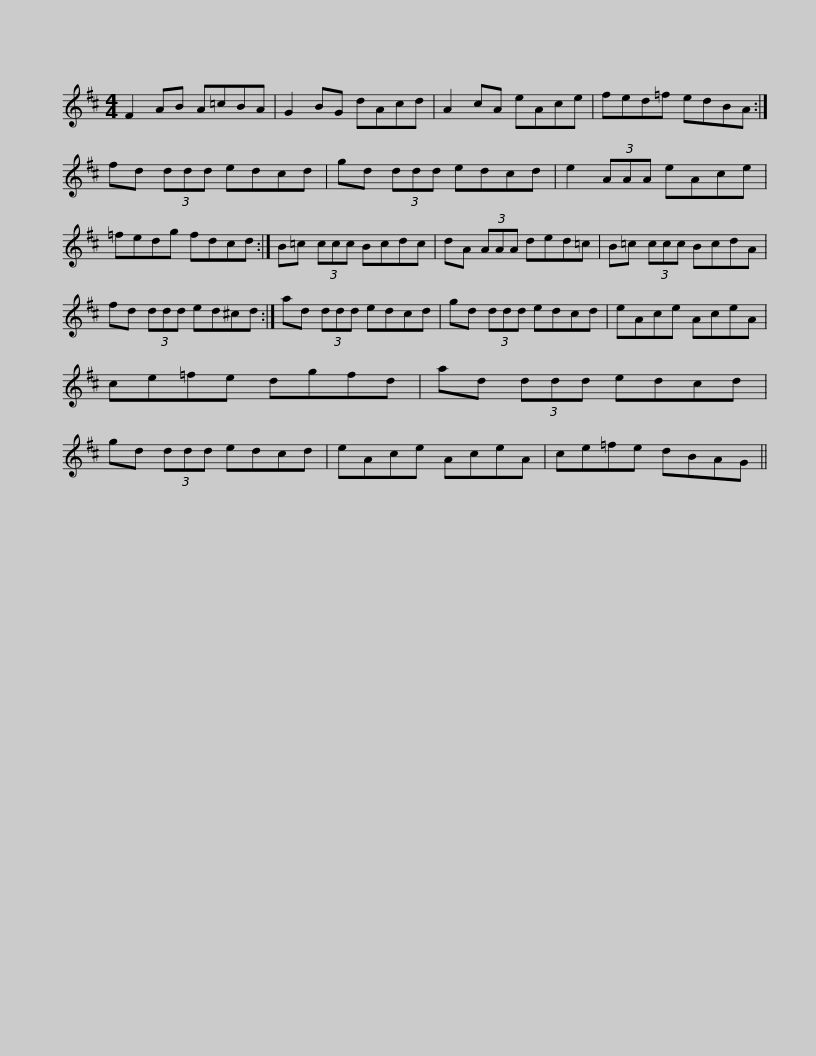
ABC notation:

X:1
L:1/8
M:4/4
I:linebreak $
K:D
V:1 treble
V:1
 F2 AB A=cBA | G2 BG dAcd | A2 cA eAce | fed=f edBA :| fd (3ddd edcd |$ %5
 gd (3ddd edcd | e2 (3AAA eAce | =fedg fdcd :| B=c (3ccc Bcdc | dA (3AAA ded=c |$ %10
 B=c (3ccc BcdA | fd (3ddd ed^cd :| ad (3ddd edcd | gd (3ddd edcd | eAce AceA |$ %15
 ce=fe dgfd | ad (3ddd edcd | gd (3ddd edcd | eAce AceA | ce=fe dBAG || %20
